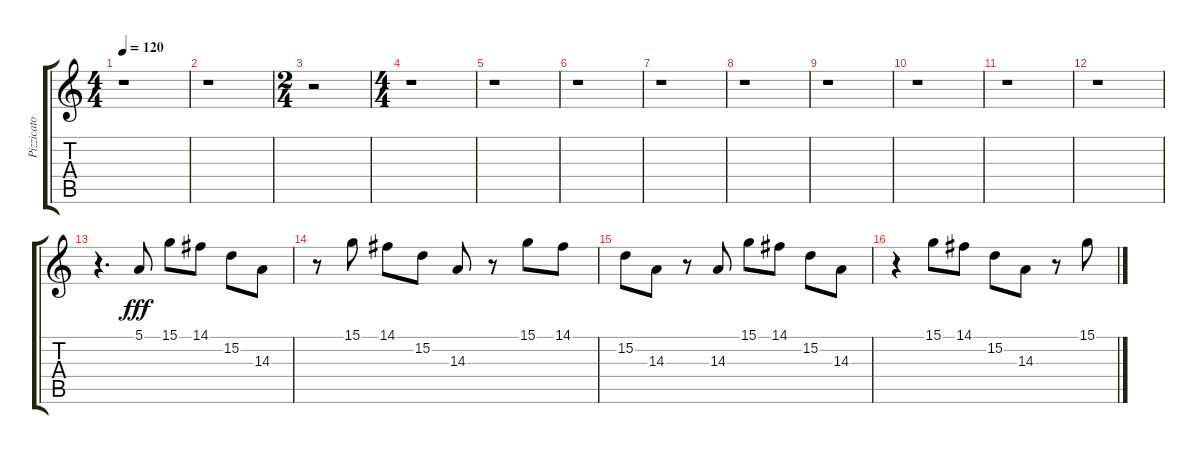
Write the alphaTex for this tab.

\track ("Pizzicato" "Pizzicato") {instrument pizzicatostrings}
\staff {score tabs}
\tuning (E4 B3 G3 D3 A2 E2) {hide}
\ts (4 4)
\tempo 120
\clef g2
\ks c
r.1{dy fff} |
r.1 |
\ts (2 4)
r.2 |
\ts (4 4)
r.1 |
r.1 |
r.1 |
r.1 |
r.1 |
r.1 |
r.1 |
r.1 |
r.1 |
r.4{d} 5.1.8 15.1.8 14.1.8 15.2.8 14.3.8 |
r.8 15.1.8 14.1.8 15.2.8 14.3.8 r.8 15.1.8 14.1.8 |
15.2.8 14.3.8 r.8 14.3.8 15.1.8 14.1.8 15.2.8 14.3.8 |
r.4 15.1.8 14.1.8 15.2.8 14.3.8 r.8 15.1.8
